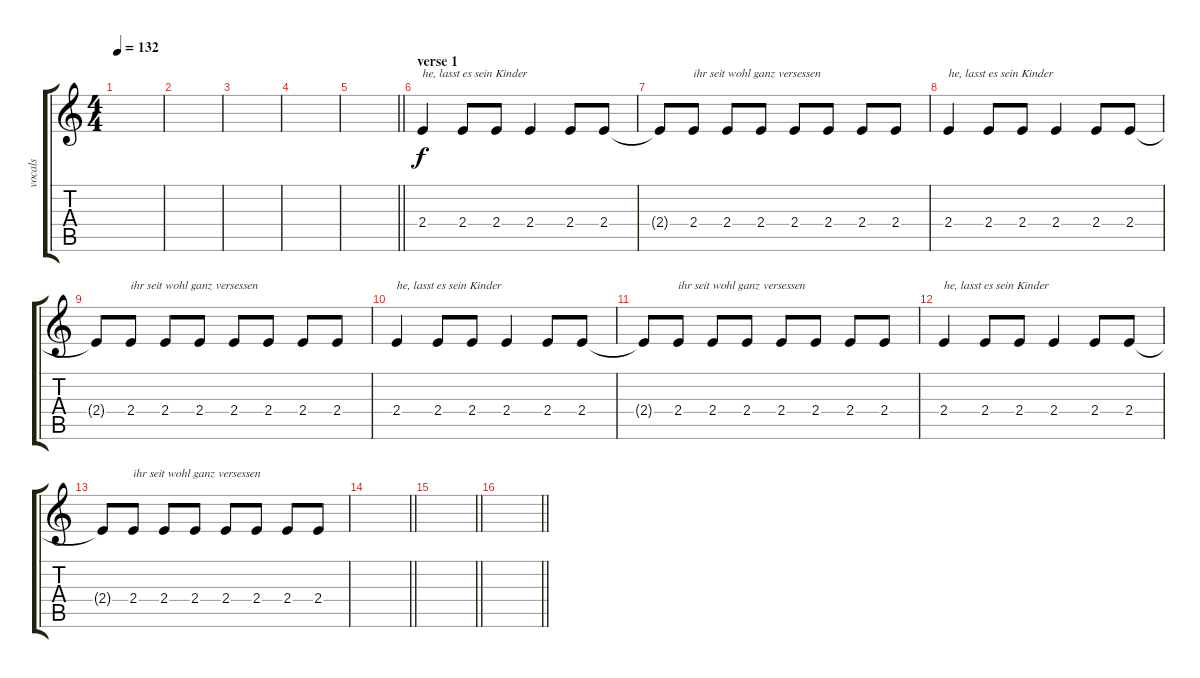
\track ("vocals" "vocals") {instrument electricguitarjazz}
\staff {score tabs}
\tuning (E4 B3 G3 D3 A2 E2) {hide}
\ts (4 4)
\tempo 132
\clef g2
\ks c
|
|
|
|
\barLineRight lightlight
|
\section ("" "verse 1")
2.4.4{txt "he, lasst es sein Kinder"} 2.4.8 2.4.8 2.4.4 2.4.8 2.4.8 |
2.4{t}.8 2.4.8{txt "ihr seit wohl ganz versessen"} 2.4.8 2.4.8 2.4.8 2.4.8 2.4.8 2.4.8 |
2.4.4{txt "he, lasst es sein Kinder"} 2.4.8 2.4.8 2.4.4 2.4.8 2.4.8 |
2.4{t}.8 2.4.8{txt "ihr seit wohl ganz versessen"} 2.4.8 2.4.8 2.4.8 2.4.8 2.4.8 2.4.8 |
2.4.4{txt "he, lasst es sein Kinder"} 2.4.8 2.4.8 2.4.4 2.4.8 2.4.8 |
2.4{t}.8 2.4.8{txt "ihr seit wohl ganz versessen"} 2.4.8 2.4.8 2.4.8 2.4.8 2.4.8 2.4.8 |
2.4.4{txt "he, lasst es sein Kinder"} 2.4.8 2.4.8 2.4.4 2.4.8 2.4.8 |
2.4{t}.8 2.4.8{txt "ihr seit wohl ganz versessen"} 2.4.8 2.4.8 2.4.8 2.4.8 2.4.8 2.4.8 |
\barLineRight lightlight
|
\barLineRight lightlight
|
\barLineRight lightlight
